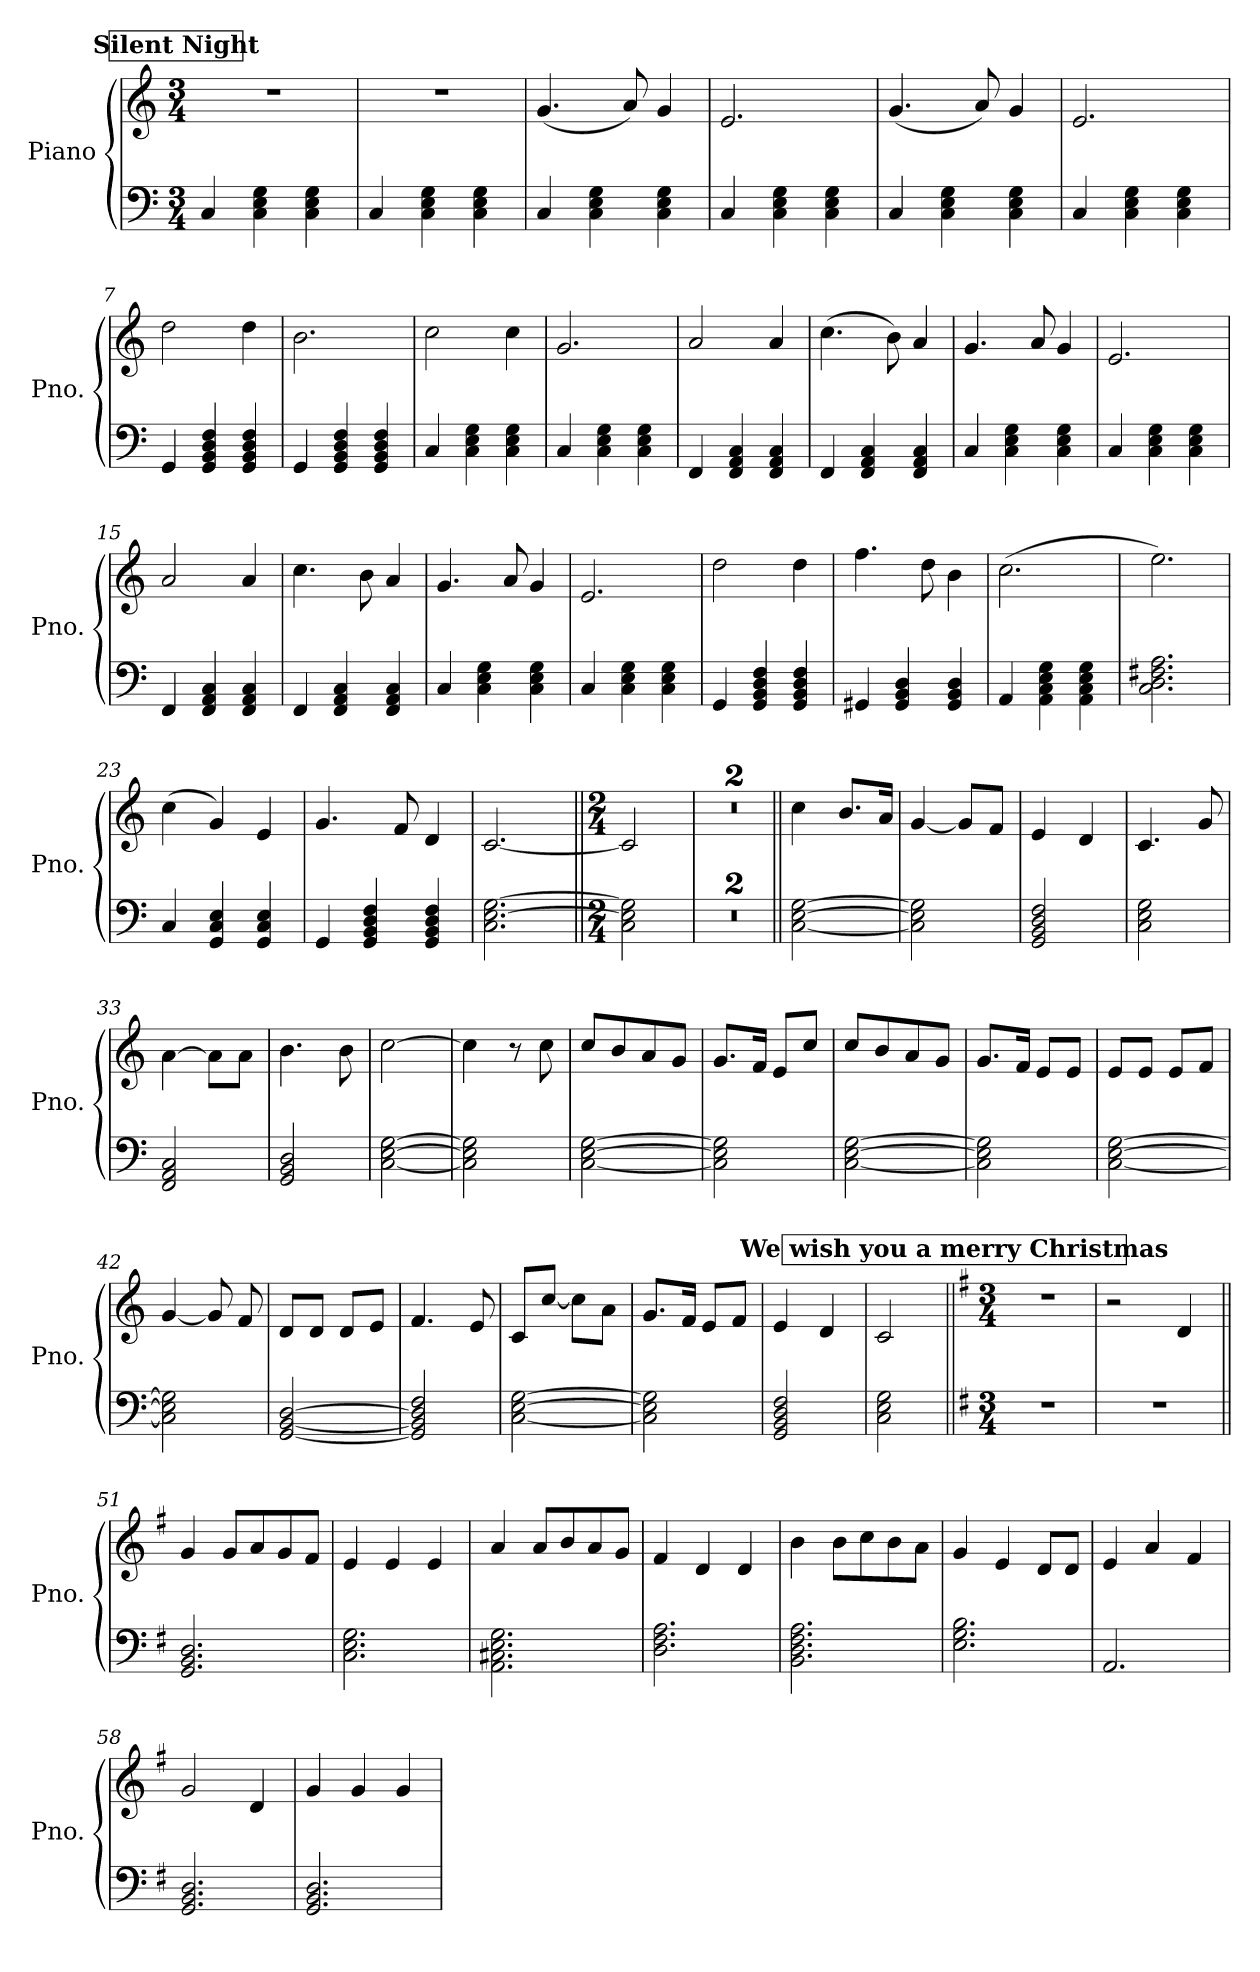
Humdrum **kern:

**kern	**kern
*part1	*part1
*staff2	*staff1
*I"Piano	*
*I'Pno.	*
*clefF4	*clefG2
*k[]	*k[]
*M3/4	*M3/4
*MM120	*MM120
!!LO:REH:place=s1:a:B:fs=14:t=Silent Night
=1	=1
4C/	2.r
4C\ 4E\ 4G\	.
4C\ 4E\ 4G\	.
=2	=2
4C/	2.r
4C\ 4E\ 4G\	.
4C\ 4E\ 4G\	.
=3	=3
4C/	(<4.g/
4C\ 4E\ 4G\	.
.	8a/)
4C\ 4E\ 4G\	4g/
=4	=4
4C/	2.e/
4C\ 4E\ 4G\	.
4C\ 4E\ 4G\	.
=5	=5
4C/	(<4.g/
4C\ 4E\ 4G\	.
.	8a/)
4C\ 4E\ 4G\	4g/
=6	=6
4C/	2.e/
4C\ 4E\ 4G\	.
4C\ 4E\ 4G\	.
=7	=7
4GG/	2dd\
4GG/ 4BB/ 4D/ 4F/	.
4GG/ 4BB/ 4D/ 4F/	4dd\
=8	=8
4GG/	2.b\
4GG/ 4BB/ 4D/ 4F/	.
4GG/ 4BB/ 4D/ 4F/	.
=9	=9
4C/	2cc\
4C\ 4E\ 4G\	.
4C\ 4E\ 4G\	4cc\
=10	=10
4C/	2.g/
4C\ 4E\ 4G\	.
4C\ 4E\ 4G\	.
=11	=11
4FF/	2a/
4FF/ 4AA/ 4C/	.
4FF/ 4AA/ 4C/	4a/
!!LO:LB:g=z
=12	=12
4FF/	(>4.cc\
4FF/ 4AA/ 4C/	.
.	8b\)
4FF/ 4AA/ 4C/	4a/
=13	=13
4C/	4.g/
4C\ 4E\ 4G\	.
.	8a/
4C\ 4E\ 4G\	4g/
=14	=14
4C/	2.e/
4C\ 4E\ 4G\	.
4C\ 4E\ 4G\	.
=15	=15
4FF/	2a/
4FF/ 4AA/ 4C/	.
4FF/ 4AA/ 4C/	4a/
=16	=16
4FF/	4.cc\
4FF/ 4AA/ 4C/	.
.	8b\
4FF/ 4AA/ 4C/	4a/
=17	=17
4C/	4.g/
4C\ 4E\ 4G\	.
.	8a/
4C\ 4E\ 4G\	4g/
=18	=18
4C/	2.e/
4C\ 4E\ 4G\	.
4C\ 4E\ 4G\	.
=19	=19
4GG/	2dd\
4GG/ 4BB/ 4D/ 4F/	.
4GG/ 4BB/ 4D/ 4F/	4dd\
=20	=20
4GG#X/	4.ff\
4GG#/ 4BB/ 4D/	.
.	8dd\
4GG#/ 4BB/ 4D/	4b\
=21	=21
4AA/	(>2.cc\
4AA\ 4C\ 4E\ 4G\	.
4AA\ 4C\ 4E\ 4G\	.
=22	=22
2.C\ 2.D\ 2.F#X\ 2.A\	2.ee\)
!!LO:LB:g=z
=23	=23
4C/	(>4cc\
4GG/ 4C/ 4E/	4g/)
4GG/ 4C/ 4E/	4e/
=24	=24
4GG/	4.g/
4GG/ 4BB/ 4D/ 4F/	.
.	8f/
4GG/ 4BB/ 4D/ 4F/	4d/
=25	=25
2.C\ [2.E\ [2.G\	[2.c/
=26||	=26||
*M2/4	*M2/4
2C\ 2E\] 2G\]	2c/]
=27	=27
2r	2r
=28	=28
2r	2r
=29||	=29||
[2C\ [2E\ [2G\	4cc\
.	8.b/L
.	16a/Jk
=30	=30
2C\] 2E\] 2G\]	[4g/
.	8g/L]
.	8f/J
=31	=31
2GG/ 2BB/ 2D/ 2F/	4e/
.	4d/
=32	=32
2C\ 2E\ 2G\	4.c/
.	8g/
=33	=33
2FF/ 2AA/ 2C/	[4a\
.	8a\L]
.	8a\J
=34	=34
2GG/ 2BB/ 2D/	4.b\
.	8b\
=35	=35
[2C\ [2E\ [2G\	[2cc\
=36	=36
2C\] 2E\] 2G\]	4cc\]
.	8r
.	8cc\
!!LO:LB:g=z
=37	=37
[2C\ [2E\ [2G\	8cc/L
.	8b/
.	8a/
.	8g/J
=38	=38
2C\] 2E\] 2G\]	8.g/L
.	16f/Jk
.	8e/L
.	8cc/J
=39	=39
[2C\ [2E\ [2G\	8cc/L
.	8b/
.	8a/
.	8g/J
=40	=40
2C\] 2E\] 2G\]	8.g/L
.	16f/Jk
.	8e/L
.	8e/J
=41	=41
[2C\ [2E\ [2G\	8e/L
.	8e/J
.	8e/L
.	8f/J
=42	=42
2C\] 2E\] 2G\]	[4g/
.	8g/]
.	8f/
=43	=43
[2GG/ [2BB/ [2D/	8d/L
.	8d/J
.	8d/L
.	8e/J
=44	=44
2GG/] 2BB/] 2D/] 2F/	4.f/
.	8e/
=45	=45
[2C\ [2E\ [2G\	8c/L
.	[8cc/J
.	8cc\L]
.	8a\J
=46	=46
2C\] 2E\] 2G\]	8.g/L
.	16f/Jk
.	8e/L
.	8f/J
!!LO:LB:g=z
=47	=47
2GG/ 2BB/ 2D/ 2F/	4e/
.	4d/
=48	=48
2C\ 2E\ 2G\	2c/
!!LO:REH:place=s1:a:B:fs=14:t=We wish you a merry Christmas
=49||	=49||
*k[f#]	*k[f#]
*M3/4	*M3/4
2.r	2.r
=50	=50
2.r	2r
.	4d/
=51||	=51||
2.GG/ 2.BB/ 2.D/	4g/
.	8g/L
.	8a/
.	8g/
.	8f#/J
=52	=52
2.C\ 2.E\ 2.G\	4e/
.	4e/
.	4e/
=53	=53
2.AA\ 2.C#X\ 2.E\ 2.G\	4a/
.	8a/L
.	8b/
.	8a/
.	8g/J
=54	=54
2.D\ 2.F#\ 2.A\	4f#/
.	4d/
.	4d/
=55	=55
2.BB\ 2.D\ 2.F#\ 2.A\	4b\
.	8b\L
.	8cc\
.	8b\
.	8a\J
=56	=56
2.E\ 2.G\ 2.B\	4g/
.	4e/
.	8d/L
.	8d/J
=57	=57
2.AA/	4e/
.	4a/
.	4f#/
!!LO:PB:g=z
=58	=58
2.GG/ 2.BB/ 2.D/	2g/
.	4d/
=59	=59
2.GG/ 2.BB/ 2.D/	4g/
.	4g/
.	4g/
=	=
*-	*-
